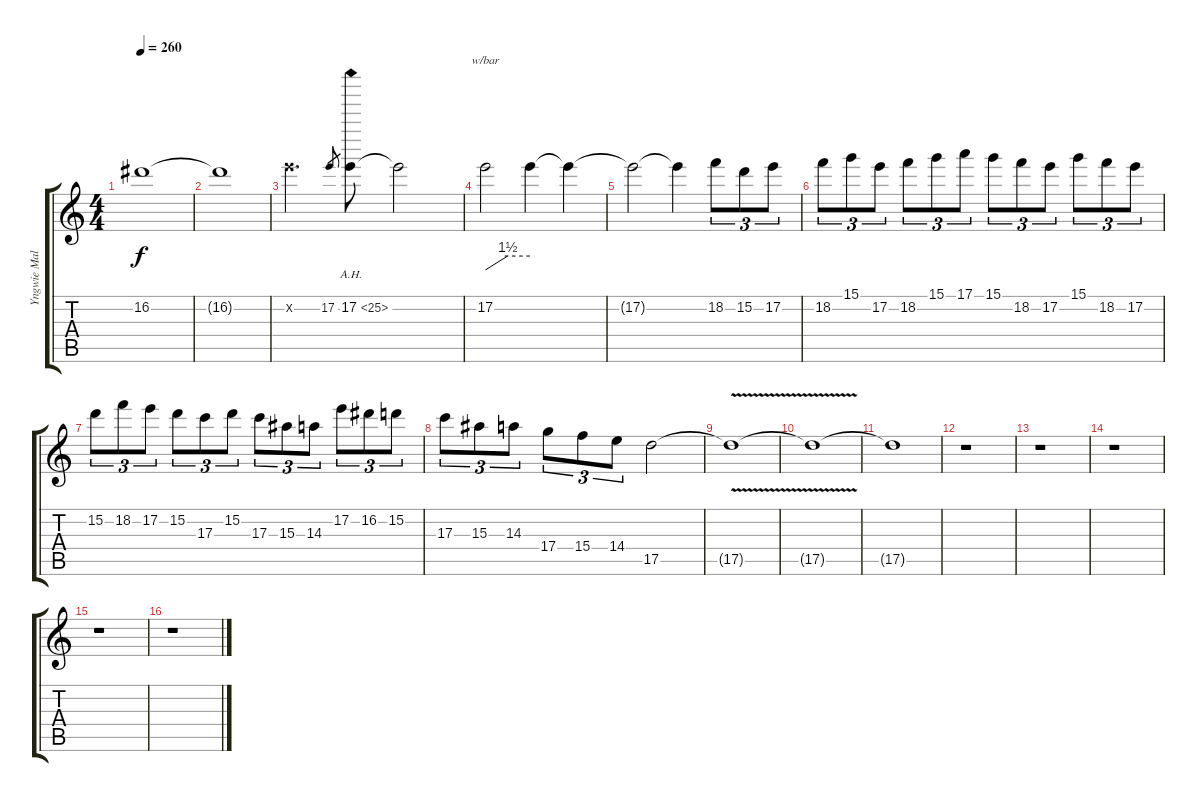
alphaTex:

\track ("Yngwie Malmsteen Solo Guitar" "Yngwie Mal") {instrument acousticguitarsteel}
\staff {score tabs}
\tuning (E4 B3 G3 D3 A2 E2) {hide}
\ts (4 4)
\tempo 260
\clef g2
\ks c
16.2{t}.1{dy f} |
16.2{t}.1 |
17.2{x}.4{d} 17.2.8{gr} 17.2{ah 8}.8 17.2{t}.2 |
17.2.2{tbe (custom default 0 0 30 6 60 6)} 17.2{t}.4 17.2{t}.4 |
17.2{t}.2 17.2{t}.4 18.2.8{tu (3 2)} 15.2.8{tu (3 2)} 17.2.8{tu (3 2)} |
18.2.8{tu (3 2)} 15.1.8{tu (3 2)} 17.2.8{tu (3 2)} 18.2.8{tu (3 2)} 15.1.8{tu (3 2)} 17.1.8{tu (3 2)} 15.1.8{tu (3 2)} 18.2.8{tu (3 2)} 17.2.8{tu (3 2)} 15.1.8{tu (3 2)} 18.2.8{tu (3 2)} 17.2.8{tu (3 2)} |
15.2.8{tu (3 2)} 18.2.8{tu (3 2)} 17.2.8{tu (3 2)} 15.2.8{tu (3 2)} 17.3.8{tu (3 2)} 15.2.8{tu (3 2)} 17.3.8{tu (3 2)} 15.3.8{tu (3 2)} 14.3.8{tu (3 2)} 17.2.8{tu (3 2)} 16.2.8{tu (3 2)} 15.2.8{tu (3 2)} |
17.3.8{tu (3 2)} 15.3.8{tu (3 2)} 14.3.8{tu (3 2)} 17.4.8{tu (3 2)} 15.4.8{tu (3 2)} 14.4.8{tu (3 2)} 17.5.2 |
17.5{v t}.1 |
17.5{t}.1 |
17.5{t}.1 |
r.1 |
r.1 |
r.1 |
r.1 |
r.1
